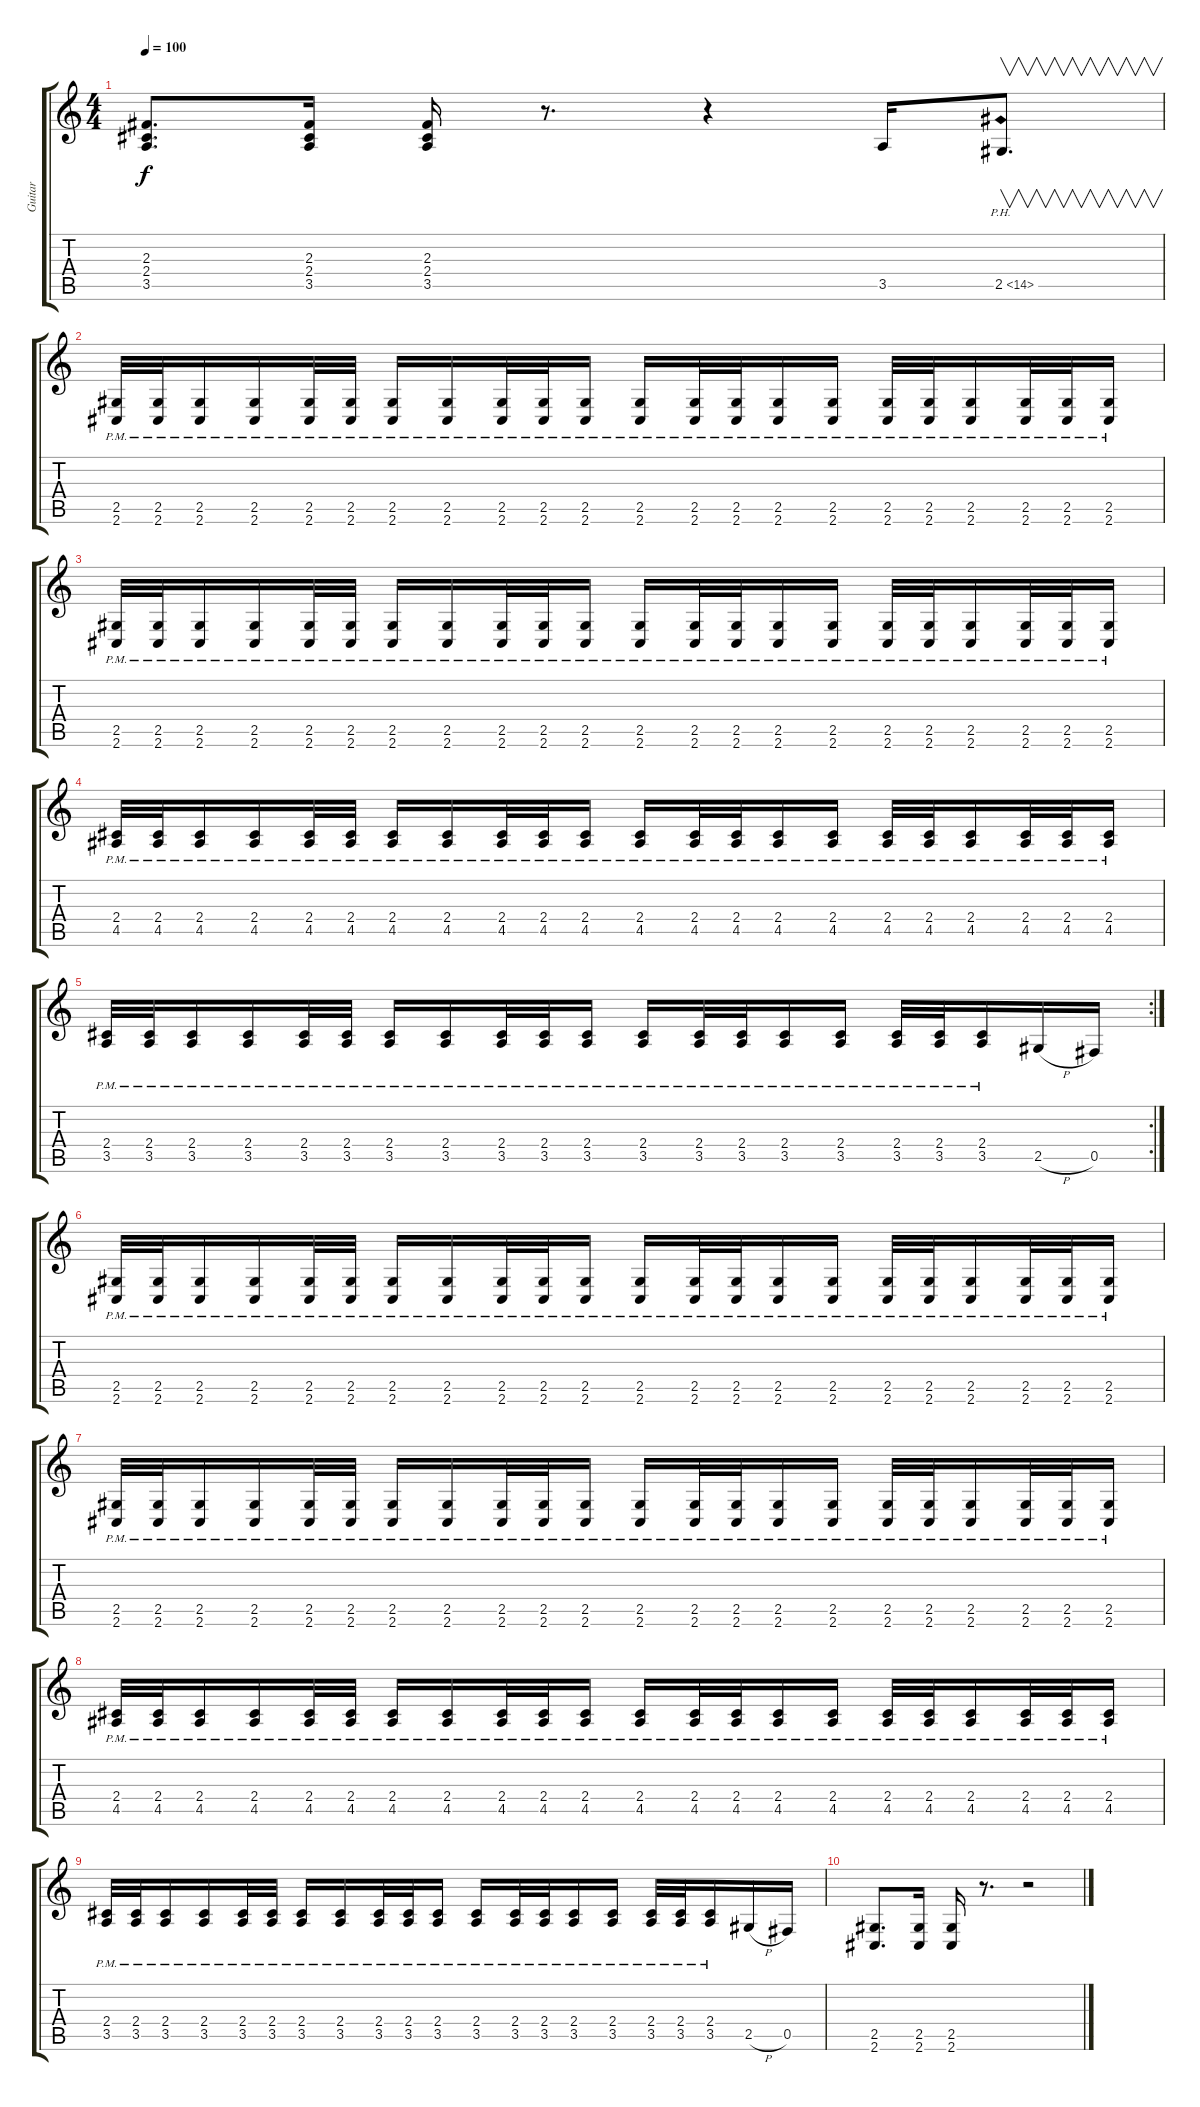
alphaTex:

\track ("Guitar" "Guitar") {instrument distortionguitar}
\staff {score tabs}
\tuning (Db4 Ab3 E3 B2 Gb2 B1) {hide}
\ts (4 4)
\tempo 100
\clef g2
\ks c
(2.3 2.4 3.5).8{d dy f} (2.3 2.4 3.5).16 (2.3 2.4 3.5).16 r.8{d} r.4 3.5.16 2.5{ph 12}.8{v d} |
(2.5{pm} 2.6{pm}).32 (2.5{pm} 2.6{pm}).32 (2.5{pm} 2.6{pm}).16 (2.5{pm} 2.6{pm}).16 (2.5{pm} 2.6{pm}).32 (2.5{pm} 2.6{pm}).32 (2.5{pm} 2.6{pm}).16 (2.5{pm} 2.6{pm}).16 (2.5{pm} 2.6{pm}).32 (2.5{pm} 2.6{pm}).32 (2.5{pm} 2.6{pm}).16 (2.5{pm} 2.6{pm}).16 (2.5{pm} 2.6{pm}).32 (2.5{pm} 2.6{pm}).32 (2.5{pm} 2.6{pm}).16 (2.5{pm} 2.6{pm}).16 (2.5{pm} 2.6{pm}).32 (2.5{pm} 2.6{pm}).32 (2.5{pm} 2.6{pm}).16 (2.5{pm} 2.6{pm}).32 (2.5{pm} 2.6{pm}).32 (2.5{pm} 2.6{pm}).16 |
(2.5{pm} 2.6{pm}).32 (2.5{pm} 2.6{pm}).32 (2.5{pm} 2.6{pm}).16 (2.5{pm} 2.6{pm}).16 (2.5{pm} 2.6{pm}).32 (2.5{pm} 2.6{pm}).32 (2.5{pm} 2.6{pm}).16 (2.5{pm} 2.6{pm}).16 (2.5{pm} 2.6{pm}).32 (2.5{pm} 2.6{pm}).32 (2.5{pm} 2.6{pm}).16 (2.5{pm} 2.6{pm}).16 (2.5{pm} 2.6{pm}).32 (2.5{pm} 2.6{pm}).32 (2.5{pm} 2.6{pm}).16 (2.5{pm} 2.6{pm}).16 (2.5{pm} 2.6{pm}).32 (2.5{pm} 2.6{pm}).32 (2.5{pm} 2.6{pm}).16 (2.5{pm} 2.6{pm}).32 (2.5{pm} 2.6{pm}).32 (2.5{pm} 2.6{pm}).16 |
(2.4{pm} 4.5{pm}).32 (2.4{pm} 4.5{pm}).32 (2.4{pm} 4.5{pm}).16 (2.4{pm} 4.5{pm}).16 (2.4{pm} 4.5{pm}).32 (2.4{pm} 4.5{pm}).32 (2.4{pm} 4.5{pm}).16 (2.4{pm} 4.5{pm}).16 (2.4{pm} 4.5{pm}).32 (2.4{pm} 4.5{pm}).32 (2.4{pm} 4.5{pm}).16 (2.4{pm} 4.5{pm}).16 (2.4{pm} 4.5{pm}).32 (2.4{pm} 4.5{pm}).32 (2.4{pm} 4.5{pm}).16 (2.4{pm} 4.5{pm}).16 (2.4{pm} 4.5{pm}).32 (2.4{pm} 4.5{pm}).32 (2.4{pm} 4.5{pm}).16 (2.4{pm} 4.5{pm}).32 (2.4{pm} 4.5{pm}).32 (2.4{pm} 4.5{pm}).16 |
\rc 2
(2.4{pm} 3.5{pm}).32 (2.4{pm} 3.5).32 (2.4{pm} 3.5{pm}).16 (2.4{pm} 3.5{pm}).16 (2.4{pm} 3.5{pm}).32 (2.4{pm} 3.5{pm}).32 (2.4{pm} 3.5{pm}).16 (2.4{pm} 3.5{pm}).16 (2.4{pm} 3.5{pm}).32 (2.4{pm} 3.5{pm}).32 (2.4{pm} 3.5{pm}).16 (2.4{pm} 3.5{pm}).16 (2.4{pm} 3.5{pm}).32 (2.4{pm} 3.5{pm}).32 (2.4{pm} 3.5{pm}).16 (2.4{pm} 3.5{pm}).16 (2.4{pm} 3.5{pm}).32 (2.4{pm} 3.5{pm}).32 (2.4{pm} 3.5{pm}).16 2.5{h}.16 0.5.16 |
(2.5{pm} 2.6{pm}).32 (2.5{pm} 2.6{pm}).32 (2.5{pm} 2.6{pm}).16 (2.5{pm} 2.6{pm}).16 (2.5{pm} 2.6{pm}).32 (2.5{pm} 2.6{pm}).32 (2.5{pm} 2.6{pm}).16 (2.5{pm} 2.6{pm}).16 (2.5{pm} 2.6{pm}).32 (2.5{pm} 2.6{pm}).32 (2.5{pm} 2.6{pm}).16 (2.5{pm} 2.6{pm}).16 (2.5{pm} 2.6{pm}).32 (2.5{pm} 2.6{pm}).32 (2.5{pm} 2.6{pm}).16 (2.5{pm} 2.6{pm}).16 (2.5{pm} 2.6{pm}).32 (2.5{pm} 2.6{pm}).32 (2.5{pm} 2.6{pm}).16 (2.5{pm} 2.6{pm}).32 (2.5{pm} 2.6{pm}).32 (2.5{pm} 2.6{pm}).16 |
(2.5{pm} 2.6{pm}).32 (2.5{pm} 2.6{pm}).32 (2.5{pm} 2.6{pm}).16 (2.5{pm} 2.6{pm}).16 (2.5{pm} 2.6{pm}).32 (2.5{pm} 2.6{pm}).32 (2.5{pm} 2.6{pm}).16 (2.5{pm} 2.6{pm}).16 (2.5{pm} 2.6{pm}).32 (2.5{pm} 2.6{pm}).32 (2.5{pm} 2.6{pm}).16 (2.5{pm} 2.6{pm}).16 (2.5{pm} 2.6{pm}).32 (2.5{pm} 2.6{pm}).32 (2.5{pm} 2.6{pm}).16 (2.5{pm} 2.6{pm}).16 (2.5{pm} 2.6{pm}).32 (2.5{pm} 2.6{pm}).32 (2.5{pm} 2.6{pm}).16 (2.5{pm} 2.6{pm}).32 (2.5{pm} 2.6{pm}).32 (2.5{pm} 2.6{pm}).16 |
(2.4{pm} 4.5{pm}).32 (2.4{pm} 4.5{pm}).32 (2.4{pm} 4.5{pm}).16 (2.4{pm} 4.5{pm}).16 (2.4{pm} 4.5{pm}).32 (2.4{pm} 4.5{pm}).32 (2.4{pm} 4.5{pm}).16 (2.4{pm} 4.5{pm}).16 (2.4{pm} 4.5{pm}).32 (2.4{pm} 4.5{pm}).32 (2.4{pm} 4.5{pm}).16 (2.4{pm} 4.5{pm}).16 (2.4{pm} 4.5{pm}).32 (2.4{pm} 4.5{pm}).32 (2.4{pm} 4.5{pm}).16 (2.4{pm} 4.5{pm}).16 (2.4{pm} 4.5{pm}).32 (2.4{pm} 4.5{pm}).32 (2.4{pm} 4.5{pm}).16 (2.4{pm} 4.5{pm}).32 (2.4{pm} 4.5{pm}).32 (2.4{pm} 4.5{pm}).16 |
(2.4{pm} 3.5{pm}).32 (2.4{pm} 3.5).32 (2.4{pm} 3.5{pm}).16 (2.4{pm} 3.5{pm}).16 (2.4{pm} 3.5{pm}).32 (2.4{pm} 3.5{pm}).32 (2.4{pm} 3.5{pm}).16 (2.4{pm} 3.5{pm}).16 (2.4{pm} 3.5{pm}).32 (2.4{pm} 3.5{pm}).32 (2.4{pm} 3.5{pm}).16 (2.4{pm} 3.5{pm}).16 (2.4{pm} 3.5{pm}).32 (2.4{pm} 3.5{pm}).32 (2.4{pm} 3.5{pm}).16 (2.4{pm} 3.5{pm}).16 (2.4{pm} 3.5{pm}).32 (2.4{pm} 3.5{pm}).32 (2.4{pm} 3.5{pm}).16 2.5{h}.16 0.5.16 |
(2.5 2.6).8{d} (2.5 2.6).16 (2.5 2.6).16 r.8{d} r.2
